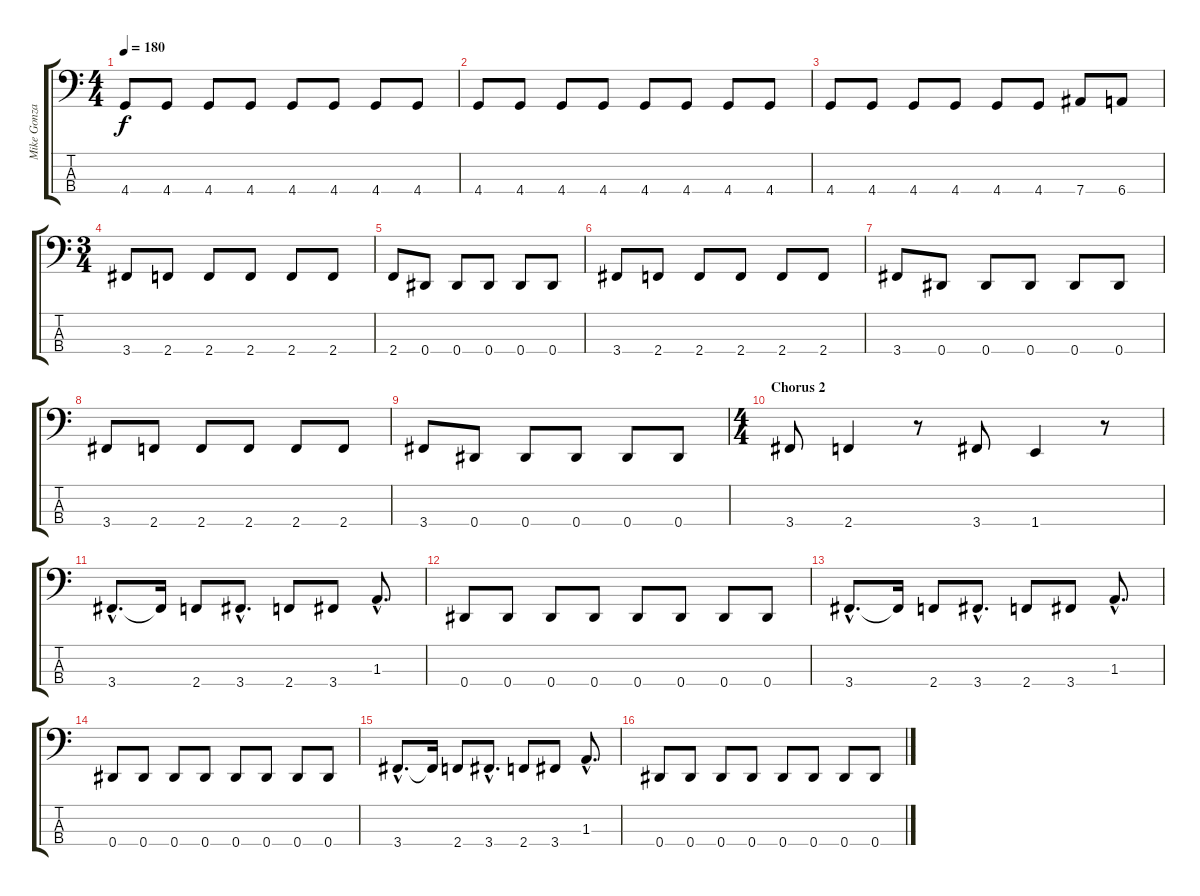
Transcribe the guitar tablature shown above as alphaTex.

\track ("Mike Gonzalez" "Mike Gonza") {instrument electricbassfinger}
\staff {score tabs}
\tuning (Gb2 Db2 Ab1 Eb1) {hide}
\ts (4 4)
\tempo 180
\clef f4
\ks c
4.4.8{dy f} 4.4.8 4.4.8 4.4.8 4.4.8 4.4.8 4.4.8 4.4.8 |
4.4.8 4.4.8 4.4.8 4.4.8 4.4.8 4.4.8 4.4.8 4.4.8 |
4.4.8 4.4.8 4.4.8 4.4.8 4.4.8 4.4.8 7.4.8 6.4.8 |
\ts (3 4)
3.4.8 2.4.8 2.4.8 2.4.8 2.4.8 2.4.8 |
2.4.8 0.4.8 0.4.8 0.4.8 0.4.8 0.4.8 |
3.4.8 2.4.8 2.4.8 2.4.8 2.4.8 2.4.8 |
3.4.8 0.4.8 0.4.8 0.4.8 0.4.8 0.4.8 |
3.4.8 2.4.8 2.4.8 2.4.8 2.4.8 2.4.8 |
3.4.8 0.4.8 0.4.8 0.4.8 0.4.8 0.4.8 |
\ts (4 4)
\section ("" "Chorus 2")
3.4.8 2.4.4 r.8 3.4.8 1.4.4 r.8 |
3.4{hac}.8{d} 3.4{t}.16 2.4.8 3.4{hac}.8{d} 2.4.8 3.4.8 1.3{hac}.8{d} |
0.4.8 0.4.8 0.4.8 0.4.8 0.4.8 0.4.8 0.4.8 0.4.8 |
3.4{hac}.8{d} 3.4{t}.16 2.4.8 3.4{hac}.8{d} 2.4.8 3.4.8 1.3{hac}.8{d} |
0.4.8 0.4.8 0.4.8 0.4.8 0.4.8 0.4.8 0.4.8 0.4.8 |
3.4{hac}.8{d} 3.4{t}.16 2.4.8 3.4{hac}.8{d} 2.4.8 3.4.8 1.3{hac}.8{d} |
0.4.8 0.4.8 0.4.8 0.4.8 0.4.8 0.4.8 0.4.8 0.4.8
